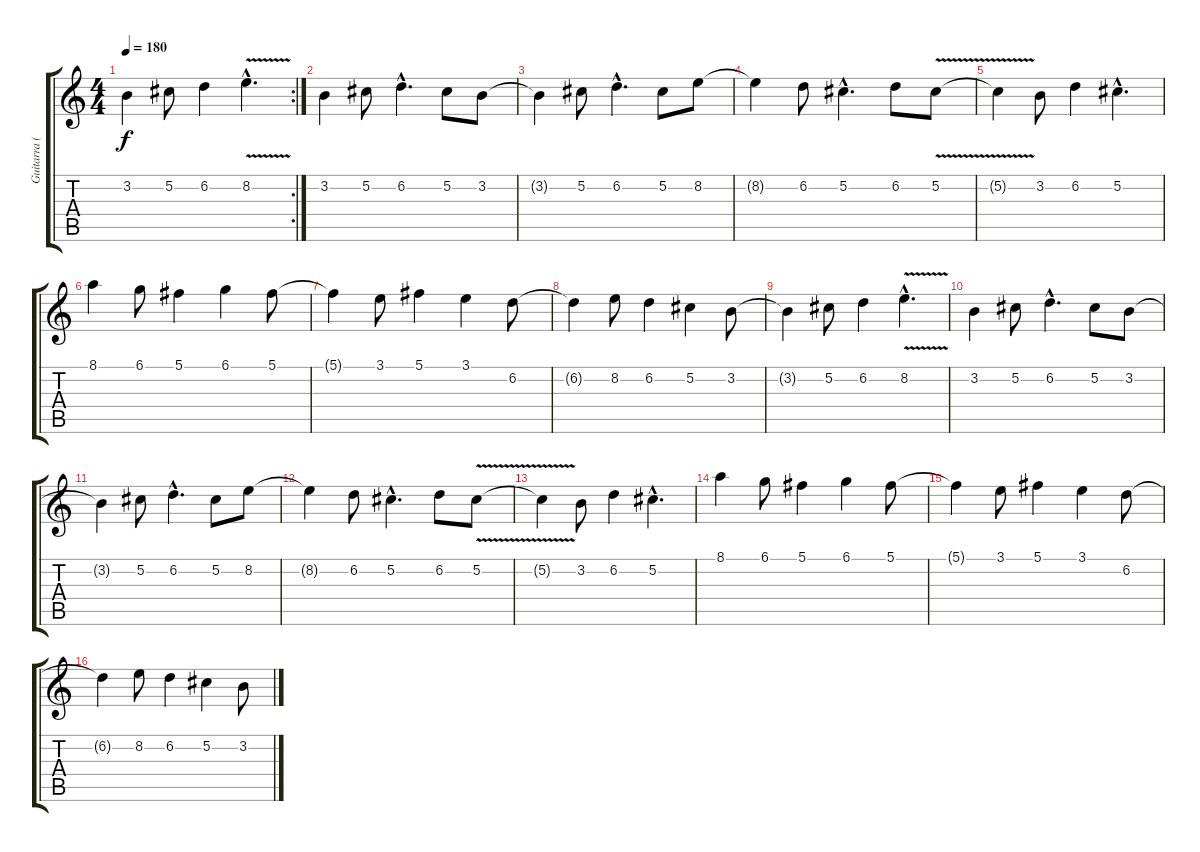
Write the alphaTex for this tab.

\track ("Guitarra (Alexis Ruiz)" "Guitarra (") {instrument distortionguitar}
\staff {score tabs}
\tuning (Db4 Ab3 E3 B2 Gb2 B1) {hide}
\rc 2
\ts (4 4)
\tempo 180
\clef g2
\ks c
3.2{t}.4{dy f} 5.2.8 6.2.4 8.2{v hac}.4{d} |
3.2.4 5.2.8 6.2{hac}.4{d} 5.2.8 3.2.8 |
3.2{t}.4 5.2.8 6.2{hac}.4{d} 5.2.8 8.2.8 |
8.2{t}.4 6.2.8 5.2{hac}.4{d} 6.2.8 5.2{v}.8 |
5.2{t}.4 3.2.8 6.2.4 5.2{hac}.4{d} |
8.1.4 6.1.8 5.1.4 6.1.4 5.1.8 |
5.1{t}.4 3.1.8 5.1.4 3.1.4 6.2.8 |
6.2{t}.4 8.2.8 6.2.4 5.2.4 3.2.8 |
3.2{t}.4 5.2.8 6.2.4 8.2{v hac}.4{d} |
3.2.4 5.2.8 6.2{hac}.4{d} 5.2.8 3.2.8 |
3.2{t}.4 5.2.8 6.2{hac}.4{d} 5.2.8 8.2.8 |
8.2{t}.4 6.2.8 5.2{hac}.4{d} 6.2.8 5.2{v}.8 |
5.2{t}.4 3.2.8 6.2.4 5.2{hac}.4{d} |
8.1.4 6.1.8 5.1.4 6.1.4 5.1.8 |
5.1{t}.4 3.1.8 5.1.4 3.1.4 6.2.8 |
6.2{t}.4 8.2.8 6.2.4 5.2.4 3.2.8
